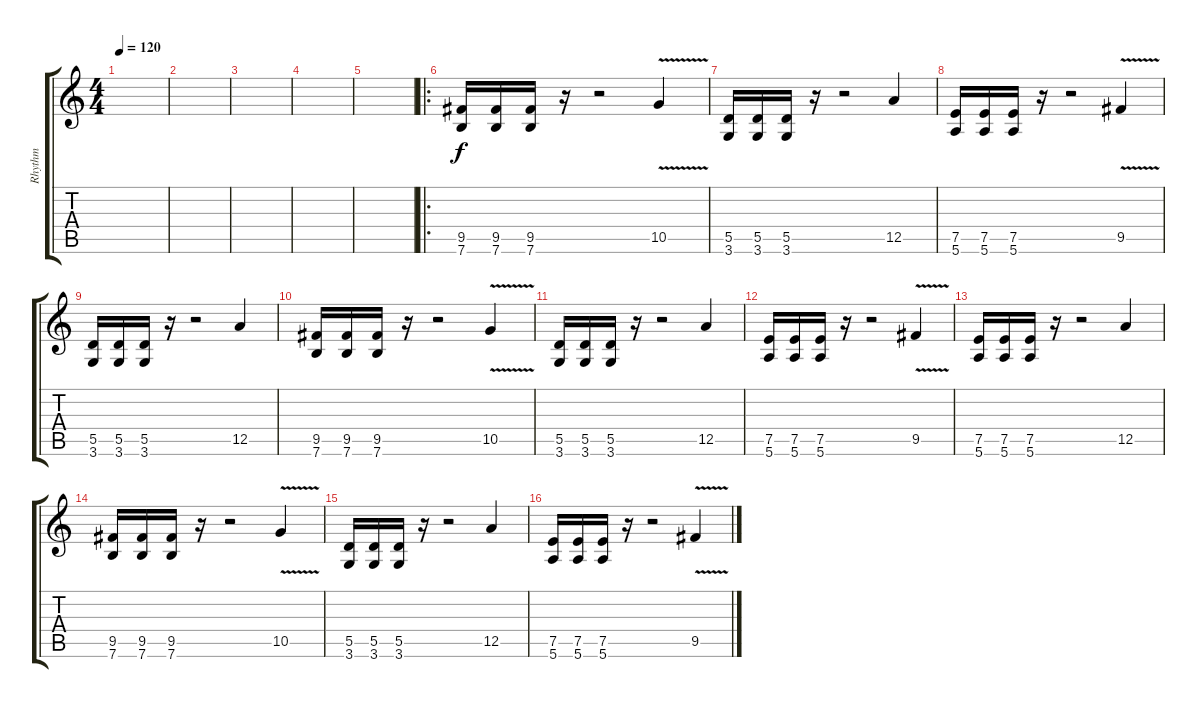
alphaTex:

\track ("Rhythm" "Rhythm") {instrument overdrivenguitar}
\staff {score tabs}
\tuning (E4 B3 G3 D3 A2 E2) {hide}
\ts (4 4)
\tempo 120
\clef g2
\ks c
|
|
|
|
|
\ro
(9.5 7.6).16{instrument overdrivenguitar} (9.5 7.6).16 (9.5 7.6).16 r.16 r.2 10.5{v}.4{instrument guitarharmonics} |
(5.5 3.6).16{instrument overdrivenguitar} (5.5 3.6).16 (5.5 3.6).16 r.16 r.2 12.5.4{instrument guitarharmonics} |
(7.5 5.6).16{instrument overdrivenguitar} (7.5 5.6).16 (7.5 5.6).16 r.16 r.2 9.5{v}.4{instrument guitarharmonics} |
(5.5 3.6).16{instrument overdrivenguitar} (5.5 3.6).16 (5.5 3.6).16 r.16 r.2 12.5.4{instrument guitarharmonics} |
(9.5 7.6).16{instrument overdrivenguitar} (9.5 7.6).16 (9.5 7.6).16 r.16 r.2 10.5{v}.4{instrument guitarharmonics} |
(5.5 3.6).16{instrument overdrivenguitar} (5.5 3.6).16 (5.5 3.6).16 r.16 r.2 12.5.4{instrument guitarharmonics} |
(7.5 5.6).16{instrument overdrivenguitar} (7.5 5.6).16 (7.5 5.6).16 r.16 r.2 9.5{v}.4{instrument guitarharmonics} |
(7.5 5.6).16{instrument overdrivenguitar} (7.5 5.6).16 (7.5 5.6).16 r.16 r.2 12.5.4{instrument guitarharmonics} |
(9.5 7.6).16{instrument overdrivenguitar} (9.5 7.6).16 (9.5 7.6).16 r.16 r.2 10.5{v}.4{instrument guitarharmonics} |
(5.5 3.6).16{instrument overdrivenguitar} (5.5 3.6).16 (5.5 3.6).16 r.16 r.2 12.5.4{instrument guitarharmonics} |
(7.5 5.6).16{instrument overdrivenguitar} (7.5 5.6).16 (7.5 5.6).16 r.16 r.2 9.5{v}.4{instrument guitarharmonics}
